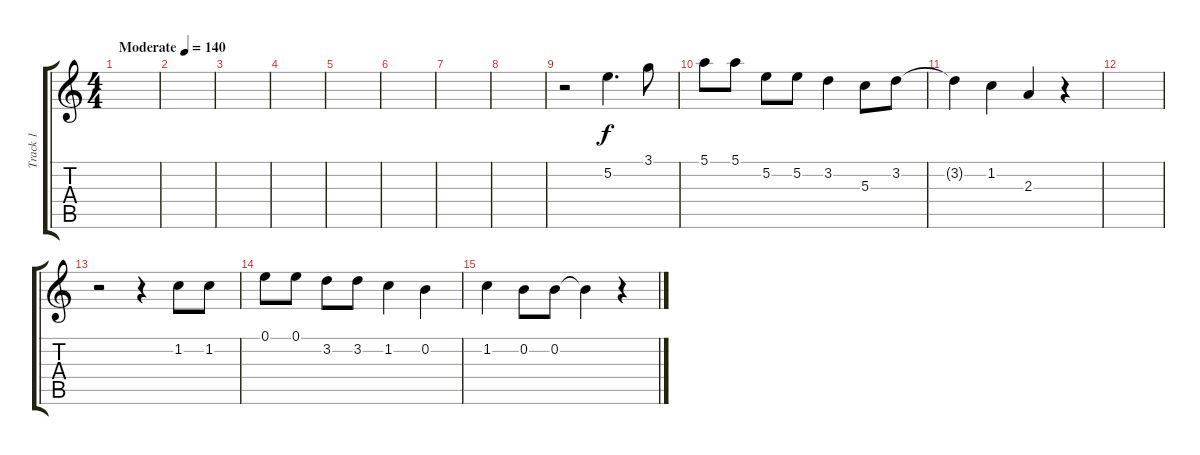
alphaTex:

\track ("Track 1" "Track 1") {instrument clarinet}
\staff {score tabs}
\tuning (E5 B4 G4 D4 A3 E3) {hide}
\ts (4 4)
\tempo (140 "Moderate")
\clef g2
\ks c
|
|
|
|
|
|
|
|
r.2 5.2.4{d} 3.1.8 |
5.1.8 5.1.8 5.2.8 5.2.8 3.2.4 5.3.8 3.2.8 |
3.2{t}.4 1.2.4 2.3.4 r.4 |
|
r.2 r.4 1.2.8 1.2.8 |
0.1.8 0.1.8 3.2.8 3.2.8 1.2.4 0.2.4 |
1.2.4 0.2.8 0.2.8 0.2{t}.4 r.4
